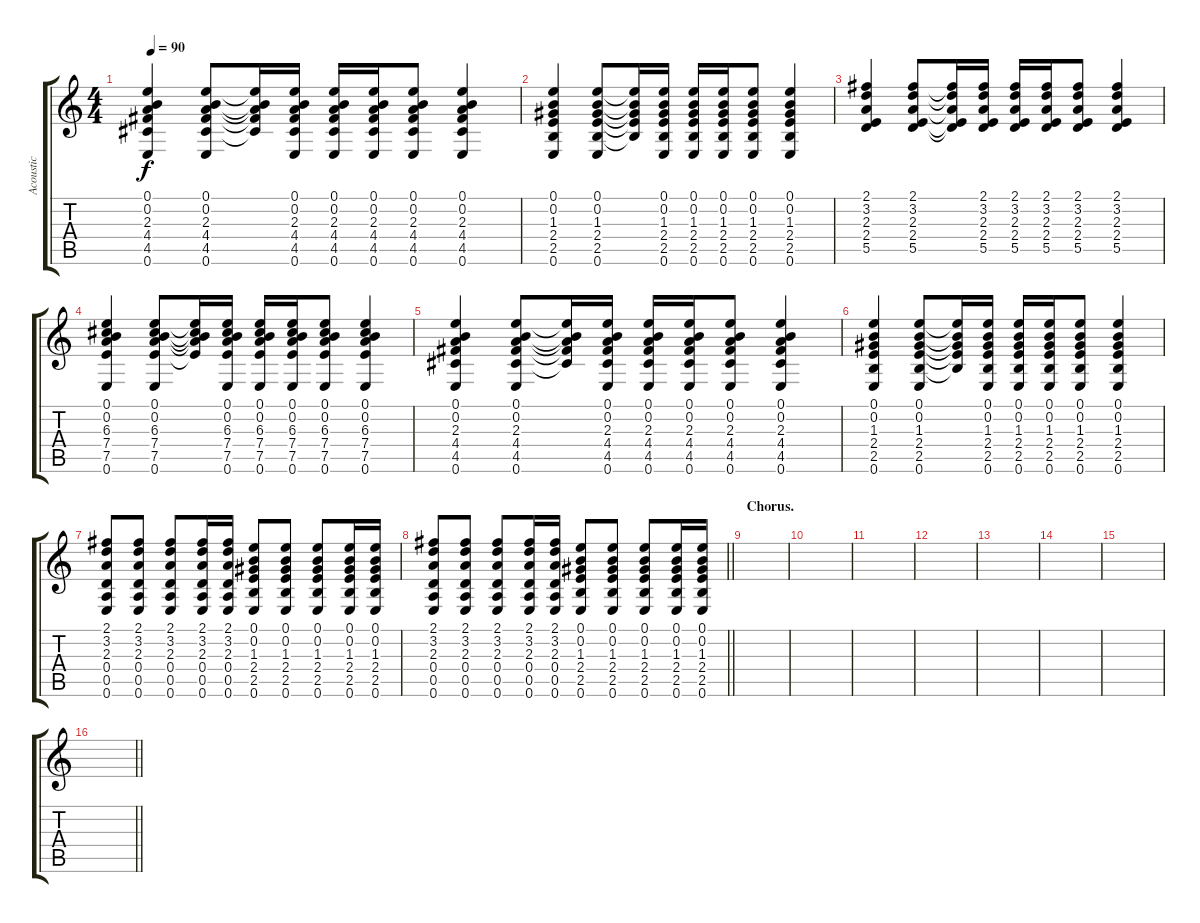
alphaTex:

\track ("Acoustic" "Acoustic") {instrument acousticguitarsteel}
\staff {score tabs}
\tuning (E4 B3 G3 D3 A2 E2) {hide}
\ts (4 4)
\tempo 90
\clef g2
\ks c
(0.1 0.2 2.3 4.4 4.5 0.6).4{dy f} (0.1 0.2 2.3 4.4 4.5 0.6).8 (0.1{t} 0.2{t} 2.3{t} 4.4{t} 4.5{t}).16 (0.1 0.2 2.3 4.4 4.5 0.6).16 (0.1 0.2 2.3 4.4 4.5 0.6).16 (0.1 0.2 2.3 4.4 4.5 0.6).16 (0.1 0.2 2.3 4.4 4.5 0.6).8 (0.1 0.2 2.3 4.4 4.5 0.6).4 |
(0.1 0.2 1.3 2.4 2.5 0.6).4 (0.1 0.2 1.3 2.4 2.5 0.6).8 (0.1{t} 0.2{t} 1.3{t} 2.4{t} 2.5{t}).16 (0.1 0.2 1.3 2.4 2.5 0.6).16 (0.1 0.2 1.3 2.4 2.5 0.6).16 (0.1 0.2 1.3 2.4 2.5 0.6).16 (0.1 0.2 1.3 2.4 2.5 0.6).8 (0.1 0.2 1.3 2.4 2.5 0.6).4 |
(2.1 3.2 2.3 2.4 5.5).4 (2.1 3.2 2.3 2.4 5.5).8 (2.1{t} 3.2{t} 2.3{t} 2.4{t} 5.5{t}).16 (2.1 3.2 2.3 2.4 5.5).16 (2.1 3.2 2.3 2.4 5.5).16 (2.1 3.2 2.3 2.4 5.5).16 (2.1 3.2 2.3 2.4 5.5).8 (2.1 3.2 2.3 2.4 5.5).4 |
(0.1 0.2 6.3 7.4 7.5 0.6).4 (0.1 0.2 6.3 7.4 7.5 0.6).8 (0.1{t} 0.2{t} 6.3{t} 7.4{t} 7.5{t}).16 (0.1 0.2 6.3 7.4 7.5 0.6).16 (0.1 0.2 6.3 7.4 7.5 0.6).16 (0.1 0.2 6.3 7.4 7.5 0.6).16 (0.1 0.2 6.3 7.4 7.5 0.6).8 (0.1 0.2 6.3 7.4 7.5 0.6).4 |
(0.1 0.2 2.3 4.4 4.5 0.6).4 (0.1 0.2 2.3 4.4 4.5 0.6).8 (0.1{t} 0.2{t} 2.3{t} 4.4{t} 4.5{t}).16 (0.1 0.2 2.3 4.4 4.5 0.6).16 (0.1 0.2 2.3 4.4 4.5 0.6).16 (0.1 0.2 2.3 4.4 4.5 0.6).16 (0.1 0.2 2.3 4.4 4.5 0.6).8 (0.1 0.2 2.3 4.4 4.5 0.6).4 |
(0.1 0.2 1.3 2.4 2.5 0.6).4 (0.1 0.2 1.3 2.4 2.5 0.6).8 (0.1{t} 0.2{t} 1.3{t} 2.4{t} 2.5{t}).16 (0.1 0.2 1.3 2.4 2.5 0.6).16 (0.1 0.2 1.3 2.4 2.5 0.6).16 (0.1 0.2 1.3 2.4 2.5 0.6).16 (0.1 0.2 1.3 2.4 2.5 0.6).8 (0.1 0.2 1.3 2.4 2.5 0.6).4 |
(2.1 3.2 2.3 0.4 0.5 0.6).8 (2.1 3.2 2.3 0.4 0.5 0.6).8 (2.1 3.2 2.3 0.4 0.5 0.6).8 (2.1 3.2 2.3 0.4 0.5 0.6).16 (2.1 3.2 2.3 0.4 0.5 0.6).16 (0.1 0.2 1.3 2.4 2.5 0.6).8 (0.1 0.2 1.3 2.4 2.5 0.6).8 (0.1 0.2 1.3 2.4 2.5 0.6).8 (0.1 0.2 1.3 2.4 2.5 0.6).16 (0.1 0.2 1.3 2.4 2.5 0.6).16 |
\barLineRight lightlight
(2.1 3.2 2.3 0.4 0.5 0.6).8 (2.1 3.2 2.3 0.4 0.5 0.6).8 (2.1 3.2 2.3 0.4 0.5 0.6).8 (2.1 3.2 2.3 0.4 0.5 0.6).16 (2.1 3.2 2.3 0.4 0.5 0.6).16 (0.1 0.2 1.3 2.4 2.5 0.6).8 (0.1 0.2 1.3 2.4 2.5 0.6).8 (0.1 0.2 1.3 2.4 2.5 0.6).8 (0.1 0.2 1.3 2.4 2.5 0.6).16 (0.1 0.2 1.3 2.4 2.5 0.6).16 |
\section ("" "Chorus.")
|
|
|
|
|
|
|
\barLineRight lightlight
